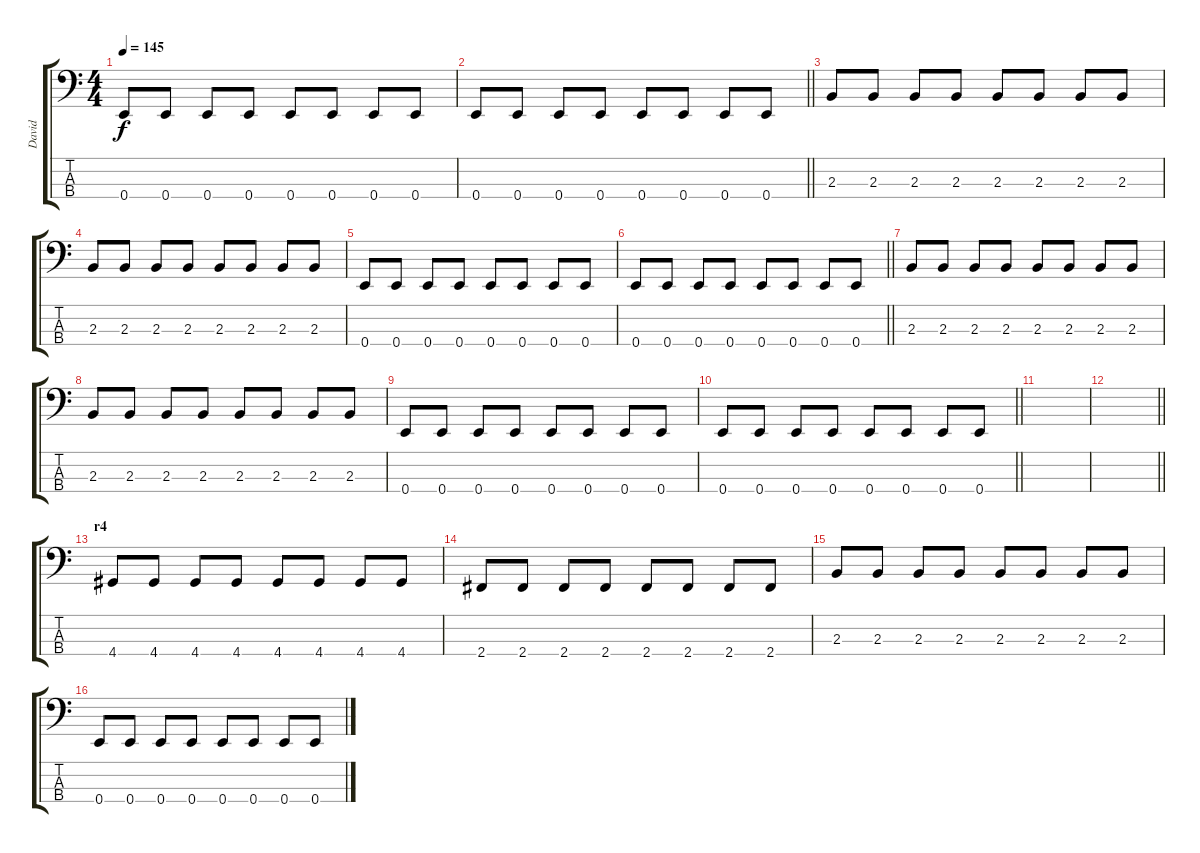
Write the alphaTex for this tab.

\track ("David" "David") {instrument electricbassfinger bank 177}
\staff {score tabs}
\tuning (G2 D2 A1 E1) {hide}
\ts (4 4)
\tempo 145
\clef f4
\ks c
0.4.8{dy f} 0.4.8 0.4.8 0.4.8 0.4.8 0.4.8 0.4.8 0.4.8 |
\barLineRight lightlight
0.4.8 0.4.8 0.4.8 0.4.8 0.4.8 0.4.8 0.4.8 0.4.8 |
2.3.8 2.3.8 2.3.8 2.3.8 2.3.8 2.3.8 2.3.8 2.3.8 |
2.3.8 2.3.8 2.3.8 2.3.8 2.3.8 2.3.8 2.3.8 2.3.8 |
0.4.8 0.4.8 0.4.8 0.4.8 0.4.8 0.4.8 0.4.8 0.4.8 |
\barLineRight lightlight
0.4.8 0.4.8 0.4.8 0.4.8 0.4.8 0.4.8 0.4.8 0.4.8 |
2.3.8 2.3.8 2.3.8 2.3.8 2.3.8 2.3.8 2.3.8 2.3.8 |
2.3.8 2.3.8 2.3.8 2.3.8 2.3.8 2.3.8 2.3.8 2.3.8 |
0.4.8 0.4.8 0.4.8 0.4.8 0.4.8 0.4.8 0.4.8 0.4.8 |
\barLineRight lightlight
0.4.8 0.4.8 0.4.8 0.4.8 0.4.8 0.4.8 0.4.8 0.4.8 |
|
\barLineRight lightlight
|
\section ("" "r4")
4.4.8 4.4.8 4.4.8 4.4.8 4.4.8 4.4.8 4.4.8 4.4.8 |
2.4.8 2.4.8 2.4.8 2.4.8 2.4.8 2.4.8 2.4.8 2.4.8 |
2.3.8 2.3.8 2.3.8 2.3.8 2.3.8 2.3.8 2.3.8 2.3.8 |
0.4.8 0.4.8 0.4.8 0.4.8 0.4.8 0.4.8 0.4.8 0.4.8
